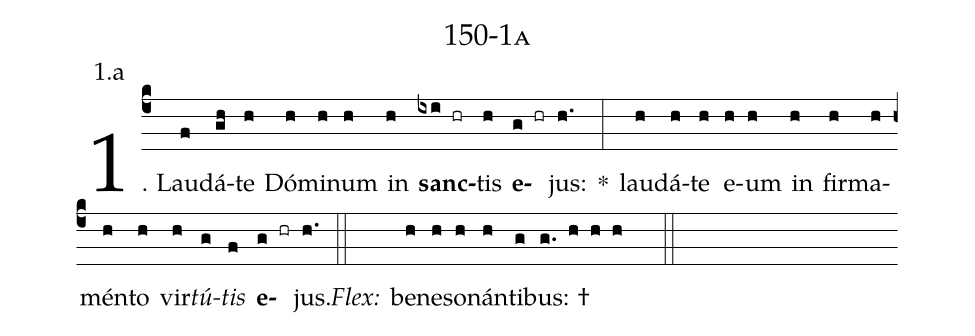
name: 150-1a;
annotation: 1.a;
%%
(c4)1. Lau(f)dá(gh)te(h) Dó(h)mi(h)num(h) in(h) <b>sanc</b>(ixi hr)tis(h) <b>e</b>(g hr)jus:(h.) *(:) lau(h)dá(h)te(h) e(h)um(h) in(h) fir(h)ma(h)mén(h)to(h) vir(h)<i>tú</i>(g)<i>tis</i>(f) <b>e</b>(g hr)jus.(h.) (::)
<i>Flex:</i>()  be(h)ne(h)so(h)nán(h)ti(g)bus: †(g. h h h  ::)
